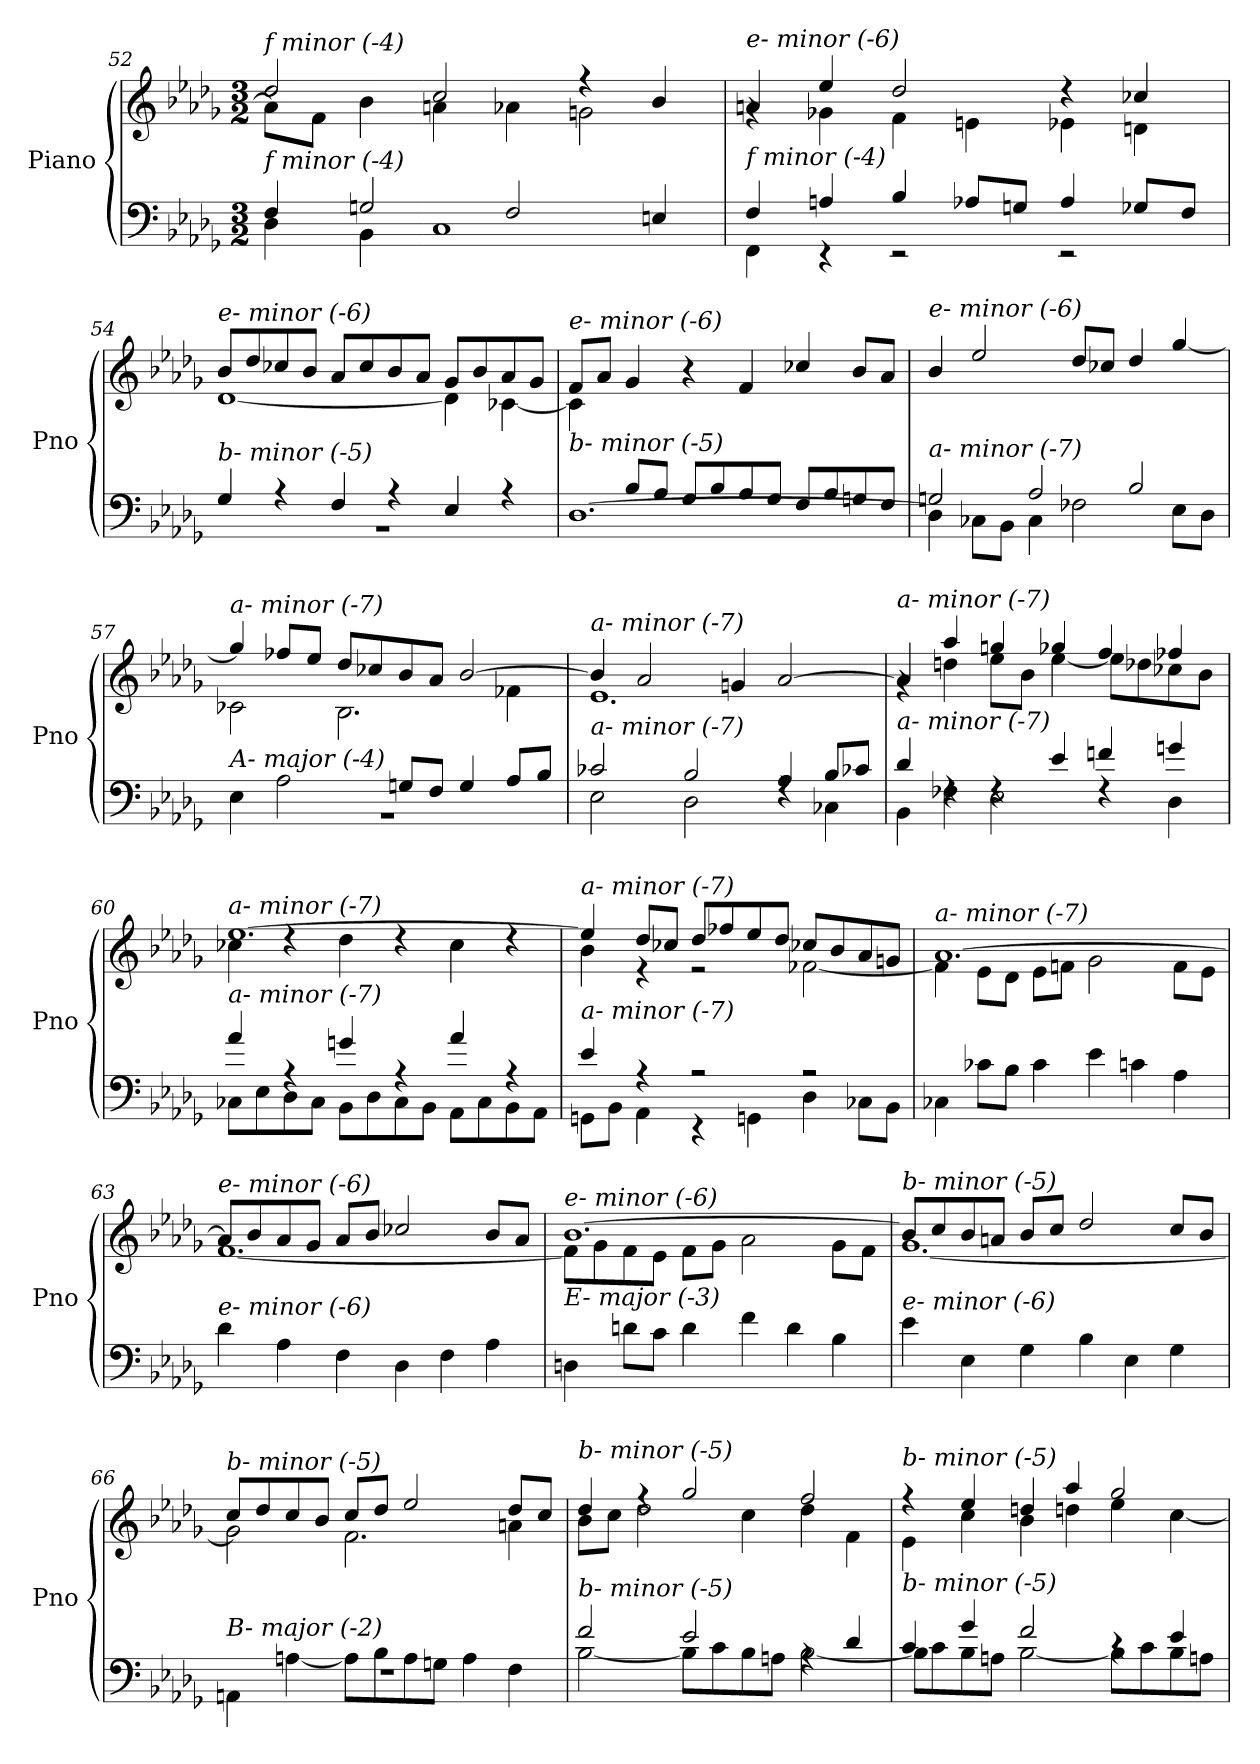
**kern	**kern
*part1	*part1
*staff2	*staff1
*I"Piano	*
*I'Pno	*
!!LO:LB:g=z
*clefF4	*clefG2
*k[b-e-a-d-g-]	*k[b-e-a-d-g-]
*M3/2	*M3/2
=52	=52
*^	*^
!	!	!LO:TX:i:t=f minor (-4)	!
!LO:TX:i:t=f minor (-4)	!	!	!
4F/	4D-\	2dd-/	8a-\L]
.	.	.	8f\J
2Gn/	4BB-\	.	4b-\
.	1C	2cc/	4an\
2F/	.	.	4a-X\
.	.	4r	2gn\
4En/	.	4b-/	.
=53	=53	=53	=53
!	!	!LO:TX:i:t=e- minor (-6)	!
!LO:TX:i:t=f minor (-4)	!	!	!
4F/	4FF\	4an/	4rg
4An/	4r	4ee-/	4g-X\
4B-/	2r	2dd-/	4f\
8A-X/L	.	.	4eni\
8Gn/J	.	.	.
4A-/	2r	4r	4e-\
8G-X/L	.	4cc-X/	4dni\
8F/J	.	.	.
=54	=54	=54	=54
!	!	!LO:TX:i:t=e- minor (-6)	!
!LO:TX:i:t=b- minor (-5)	!	!	!
4G-/	1.r	8b-/L	[1d-
.	.	8dd-/	.
4r	.	8cc-X/	.
.	.	8b-/J	.
4F/	.	8a-/L	.
.	.	8cc-/	.
4r	.	8b-/	.
.	.	8a-/J	.
4E-/	.	8g-/L	4d-\]
.	.	8b-/	.
4r	.	8a-/	[4c-X\
.	.	8g-/J	.
=55	=55	=55	=55
*	*^	*	*
!	!	!	!LO:TX:i:t=e- minor (-6)	!
!LO:TX:i:t=b- minor (-5)	!	!	!	!
4ryy	4ryy	[1.D-	8f/L	4c-\]
.	.	.	8a-/J	.
1ryy	8B-/L	.	4g-/	1ryy
.	8A-/J	.	.	.
.	8G-/L	.	4r	.
.	8B-/	.	.	.
.	8A-/	.	4f/	.
.	8G-/J	.	.	.
.	8F/L	.	4cc-X/	.
.	8A-/	.	.	.
4ryy	8Gn/	.	8b-/L	4ryy
.	8F/J	.	8a-/J	.
*	*v	*v	*	*
*	*	*v	*v
!!LO:LB:g=z
=56	=56	=56
!	!	!LO:TX:i:t=e- minor (-6)
!LO:TX:i:t=a- minor (-7)	!	!
2Gn/	4D-\]	4b-/
.	8C-X\L	2ee-/
.	8BB-\J	.
2A-/	4C-\	.
.	2F-X\	8dd-/L
.	.	8cc-X/J
2B-/	.	4dd-/
.	8E-\L	[4gg-/
.	8D-\J	.
=57	=57	=57
*	*	*^
!	!	!LO:TX:i:t=a- minor (-7)	!
!LO:TX:i:t=A- major (-4)	!	!	!
4E-\	1.r	4gg-/]	2c-X\
2A-\	.	8ff-X/L	.
.	.	8ee-/J	.
.	.	8dd-/L	2.B-\
.	.	8cc-X/	.
8Gn/L	.	8b-/	.
8F/J	.	8a-/J	.
4G/	.	[2b-/	.
8A-/L	.	.	4f-X\
8B-/J	.	.	.
=58	=58	=58	=58
!	!	!LO:TX:i:t=a- minor (-7)	!
!LO:TX:i:t=a- minor (-7)	!	!	!
2c-X/	2E-\	4b-/]	1.e-
.	.	2a-/	.
2B-/	2D-\	.	.
.	.	4gn/	.
4A-/	4rF	[2a-/	.
8B-/L	4C-X\	.	.
8c-X/J	.	.	.
=59	=59	=59	=59
!	!	!LO:TX:i:t=a- minor (-7)	!
!LO:TX:i:t=a- minor (-7)	!	!	!
4d-/	4BB-\	4a-/]	4rg
4rF	4F-X\	4aa-/	4ddn\
4rF	2E-\	4ggn/	8ee-\L
.	.	.	8b-\J
4e-/	.	4gg-X/	[4ee-\
4fn/	4rF	4ff/	8ee-\L]
.	.	.	8dd-X\
4gn/	4D-\	4ff-X/	8cc-X\
.	.	.	8b-\J
!!LO:LB:g=z	!!
=60	=60	=60	=60
!	!	!LO:TX:i:t=a- minor (-7)	!
!LO:TX:i:t=a- minor (-7)	!	!	!
4a-/	8C-X\L	[1.ee-	4cc-X\
.	8E-\	.	.
4rA	8D-\	.	4rdd
.	8C-\J	.	.
4gn/	8BB-\L	.	4dd-\
.	8D-\	.	.
4rA	8C-\	.	4rdd
.	8BB-\J	.	.
4a-/	8AA-\L	.	4cc-\
.	8C-\	.	.
4rA	8BB-\	.	4rdd
.	8AA-\J	.	.
=61	=61	=61	=61
!	!	!LO:TX:i:t=a- minor (-7)	!
!LO:TX:i:t=a- minor (-7)	!	!	!
4e-/	8GGn\L	4ee-/]	4b-\
.	8BB-\J	.	.
4r	4AA-\	8dd-/L	4r
.	.	8cc-X/J	.
2r	4r	8dd-/L	2r
.	.	8ff-X/	.
.	4GGn\	8ee-/	.
.	.	8dd-/J	.
2r	4D-\	8cc-X/L	[2f-X\
.	.	8b-/	.
.	8C-X\L	8a-/	.
.	8BB-\J	8gn/J	.
=62	=62	=62	=62
!	!	!LO:TX:i:t=a- minor (-7)	!
!LO:TX:i:t=a- minor (-7)	!	!	!
*v	*v	*	*
4C-X\	[1.a-	4f-\]
8c-X\L	.	8e-\L
8B-\J	.	8d-\J
4c-\	.	8e-\L
.	.	8fn\J
4e-\	.	2g-\
4cn\	.	.
4A-\	.	8f\L
.	.	8e-\J
=63	=63	=63
!	!LO:TX:i:t=e- minor (-6)	!
!LO:TX:i:t=e- minor (-6)	!	!
4d-\	8a-/L]	[1.f
.	8b-/	.
4A-\	8a-/	.
.	8g-/J	.
4F\	8a-/L	.
.	8b-/J	.
4D-\	2cc-X/	.
4F\	.	.
4A-\	8b-/L	.
.	8a-/J	.
!!LO:LB:g=z	!!
=64	=64	=64
!	!LO:TX:i:t=e- minor (-6)	!
!LO:TX:i:t=E- major (-3)	!	!
4Dn\	[1.b-	8f\L]
.	.	8g-\
8dn\L	.	8f\
8c\J	.	8e-\J
4d\	.	8f\L
.	.	8g-\J
4f\	.	2a-\
4d\	.	.
4B-\	.	8g-\L
.	.	8f\J
=65	=65	=65
!	!LO:TX:i:t=b- minor (-5)	!
!LO:TX:i:t=e- minor (-6)	!	!
4e-\	8b-/L]	[1.g-
.	8cc/	.
4E-\	8b-/	.
.	8an/J	.
4G-\	8b-/L	.
.	8cc/J	.
4B-\	2dd-/	.
4E-\	.	.
4G-\	8cc/L	.
.	8b-/J	.
=66	=66	=66
*^	*	*
!	!	!LO:TX:i:t=b- minor (-5)	!
!LO:TX:i:t=B- major (-2)	!	!	!
1.rF	4AAn\	8cc/L	2g-\]
.	.	8dd-/	.
.	[4An\	8cc/	.
.	.	8b-/J	.
.	8A\L]	8cc/L	2.f\
.	8B-\	8dd-/J	.
.	8A\	2ee-/	.
.	8Gn\J	.	.
.	4A\	.	.
.	4F\	8dd-/L	4an\
.	.	8cc/J	.
=67	=67	=67	=67
!	!	!LO:TX:i:t=b- minor (-5)	!
!LO:TX:i:t=b- minor (-5)	!	!	!
2f/	[2B-\	4dd-/	8b-\L
.	.	.	8cc\J
.	.	4rff	2dd-\
2e-/	8B-\L]	2gg-/	.
.	8c\	.	.
.	8B-\	.	4cc\
.	8An\J	.	.
4rA	[2B-\	2ff/	4dd-\
4d-/	.	.	4f\
!!LO:PB:g=z	!!
=68	=68	=68	=68
!	!	!LO:TX:i:t=b- minor (-5)	!
!LO:TX:i:t=b- minor (-5)	!	!	!
4c/	8B-\L]	4r	4e-\
.	8c\	.	.
4g-/	8B-\	4ee-/	4cc\
.	8An\J	.	.
2f/	[2B-\	4ddn/	4b-\
.	.	4aa-/	4ddn\
4rc	8B-\L]	2gg-/	4ee-\
.	8c\	.	.
4e-/	8B-\	.	[4cc\
.	8An\J	.	.
*v	*v	*	*
*	*v	*v
=	=
*-	*-
